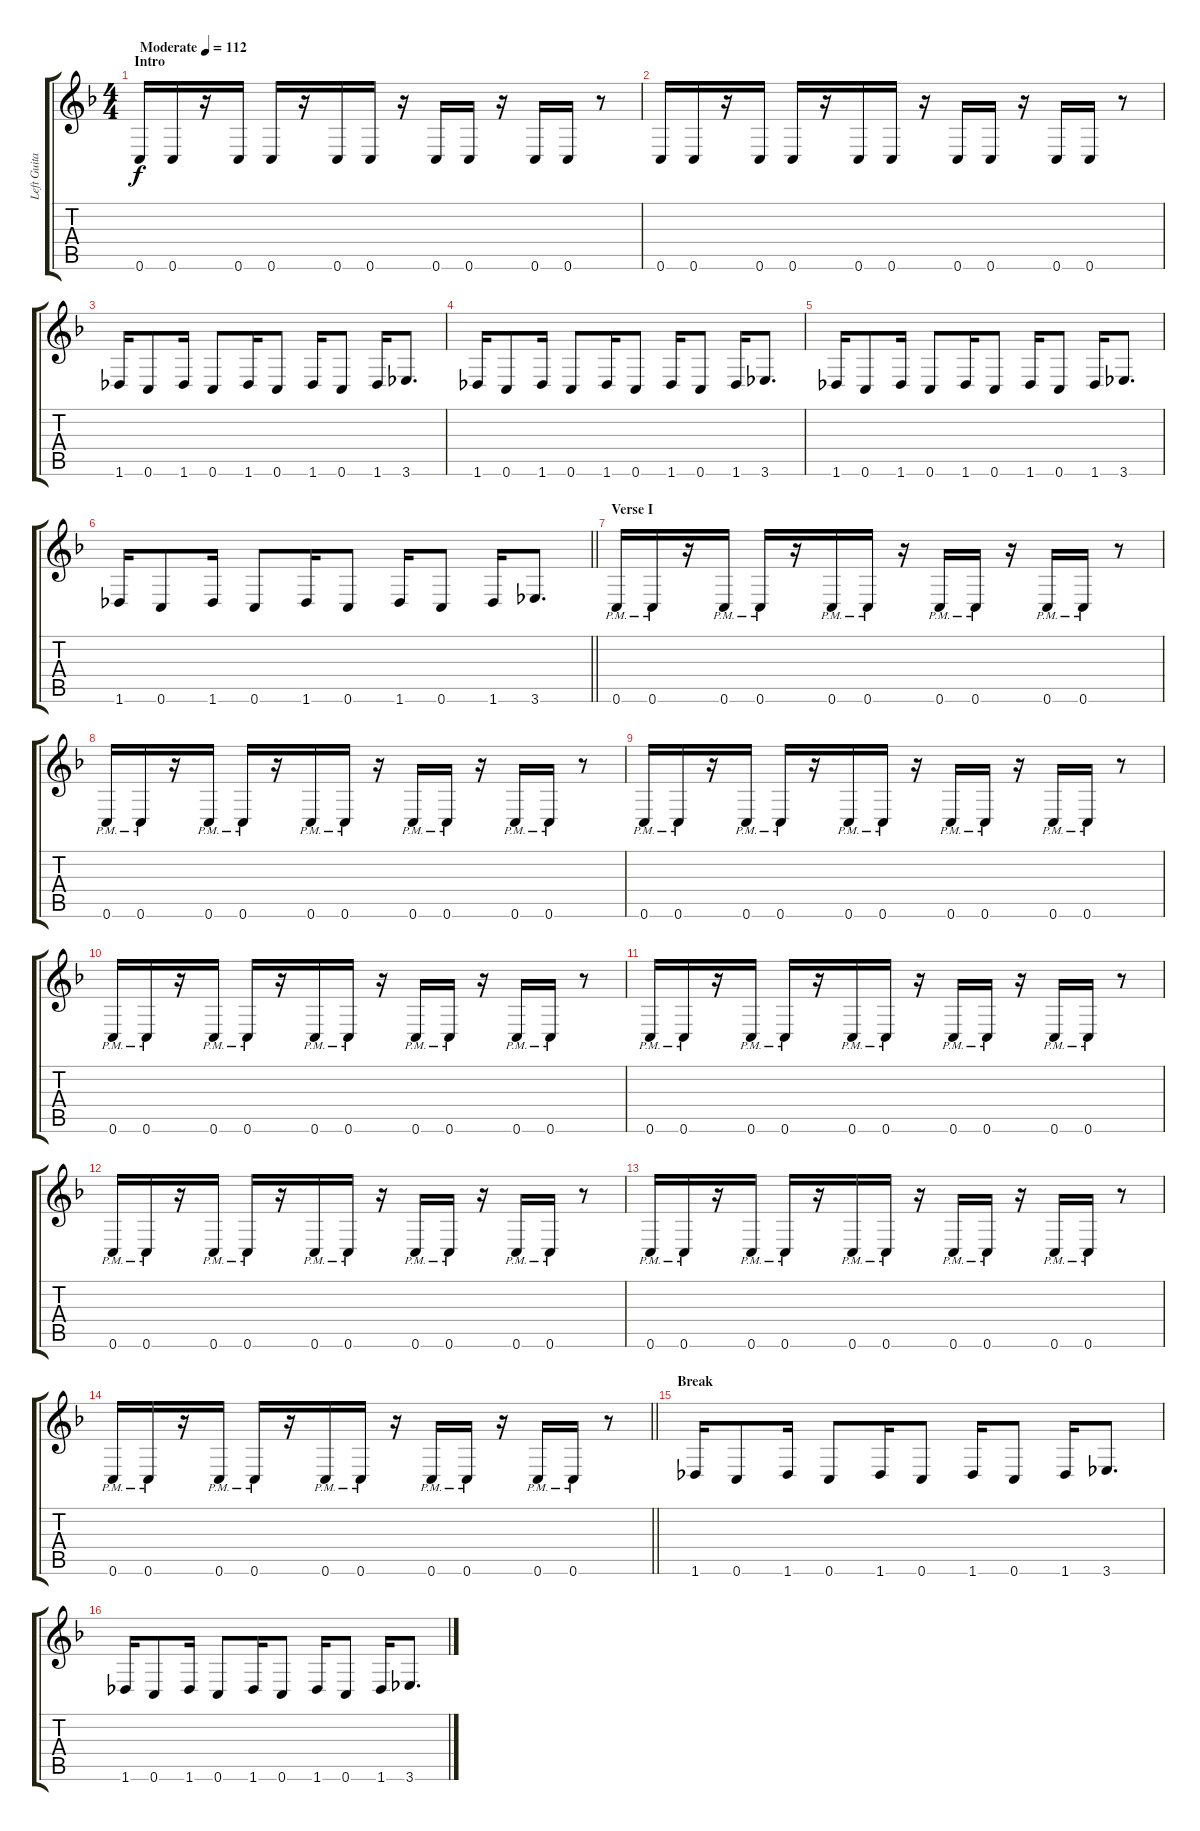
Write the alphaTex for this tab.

\track ("Left Guitar" "Left Guita") {instrument distortionguitar}
\staff {score tabs}
\tuning (C4 G3 Eb3 Bb2 F2 C2) {hide}
\ts (4 4)
\section ("" "Intro")
\tempo (112 "Moderate")
\clef g2
\ks f
0.6.16{dy f instrument distortionguitar} 0.6.16 r.16 0.6.16 0.6.16 r.16 0.6.16 0.6.16 r.16 0.6.16 0.6.16 r.16 0.6.16 0.6.16 r.8 |
0.6.16 0.6.16 r.16 0.6.16 0.6.16 r.16 0.6.16 0.6.16 r.16 0.6.16 0.6.16 r.16 0.6.16 0.6.16 r.8 |
1.6.16 0.6.8 1.6.16 0.6.8 1.6.16 0.6.8 1.6.16 0.6.8 1.6.16 3.6.8{d} |
1.6.16 0.6.8 1.6.16 0.6.8 1.6.16 0.6.8 1.6.16 0.6.8 1.6.16 3.6.8{d} |
1.6.16 0.6.8 1.6.16 0.6.8 1.6.16 0.6.8 1.6.16 0.6.8 1.6.16 3.6.8{d} |
\barLineRight lightlight
1.6.16 0.6.8 1.6.16 0.6.8 1.6.16 0.6.8 1.6.16 0.6.8 1.6.16 3.6.8{d} |
\section ("" "Verse I")
0.6{pm}.16 0.6{pm}.16 r.16 0.6{pm}.16 0.6{pm}.16 r.16 0.6{pm}.16 0.6{pm}.16 r.16 0.6{pm}.16 0.6{pm}.16 r.16 0.6{pm}.16 0.6{pm}.16 r.8 |
0.6{pm}.16 0.6{pm}.16 r.16 0.6{pm}.16 0.6{pm}.16 r.16 0.6{pm}.16 0.6{pm}.16 r.16 0.6{pm}.16 0.6{pm}.16 r.16 0.6{pm}.16 0.6{pm}.16 r.8 |
0.6{pm}.16 0.6{pm}.16 r.16 0.6{pm}.16 0.6{pm}.16 r.16 0.6{pm}.16 0.6{pm}.16 r.16 0.6{pm}.16 0.6{pm}.16 r.16 0.6{pm}.16 0.6{pm}.16 r.8 |
0.6{pm}.16 0.6{pm}.16 r.16 0.6{pm}.16 0.6{pm}.16 r.16 0.6{pm}.16 0.6{pm}.16 r.16 0.6{pm}.16 0.6{pm}.16 r.16 0.6{pm}.16 0.6{pm}.16 r.8 |
0.6{pm}.16 0.6{pm}.16 r.16 0.6{pm}.16 0.6{pm}.16 r.16 0.6{pm}.16 0.6{pm}.16 r.16 0.6{pm}.16 0.6{pm}.16 r.16 0.6{pm}.16 0.6{pm}.16 r.8 |
0.6{pm}.16 0.6{pm}.16 r.16 0.6{pm}.16 0.6{pm}.16 r.16 0.6{pm}.16 0.6{pm}.16 r.16 0.6{pm}.16 0.6{pm}.16 r.16 0.6{pm}.16 0.6{pm}.16 r.8 |
0.6{pm}.16 0.6{pm}.16 r.16 0.6{pm}.16 0.6{pm}.16 r.16 0.6{pm}.16 0.6{pm}.16 r.16 0.6{pm}.16 0.6{pm}.16 r.16 0.6{pm}.16 0.6{pm}.16 r.8 |
\barLineRight lightlight
0.6{pm}.16 0.6{pm}.16 r.16 0.6{pm}.16 0.6{pm}.16 r.16 0.6{pm}.16 0.6{pm}.16 r.16 0.6{pm}.16 0.6{pm}.16 r.16 0.6{pm}.16 0.6{pm}.16 r.8 |
\section ("" "Break")
1.6.16 0.6.8 1.6.16 0.6.8 1.6.16 0.6.8 1.6.16 0.6.8 1.6.16 3.6.8{d} |
1.6.16 0.6.8 1.6.16 0.6.8 1.6.16 0.6.8 1.6.16 0.6.8 1.6.16 3.6.8{d}
